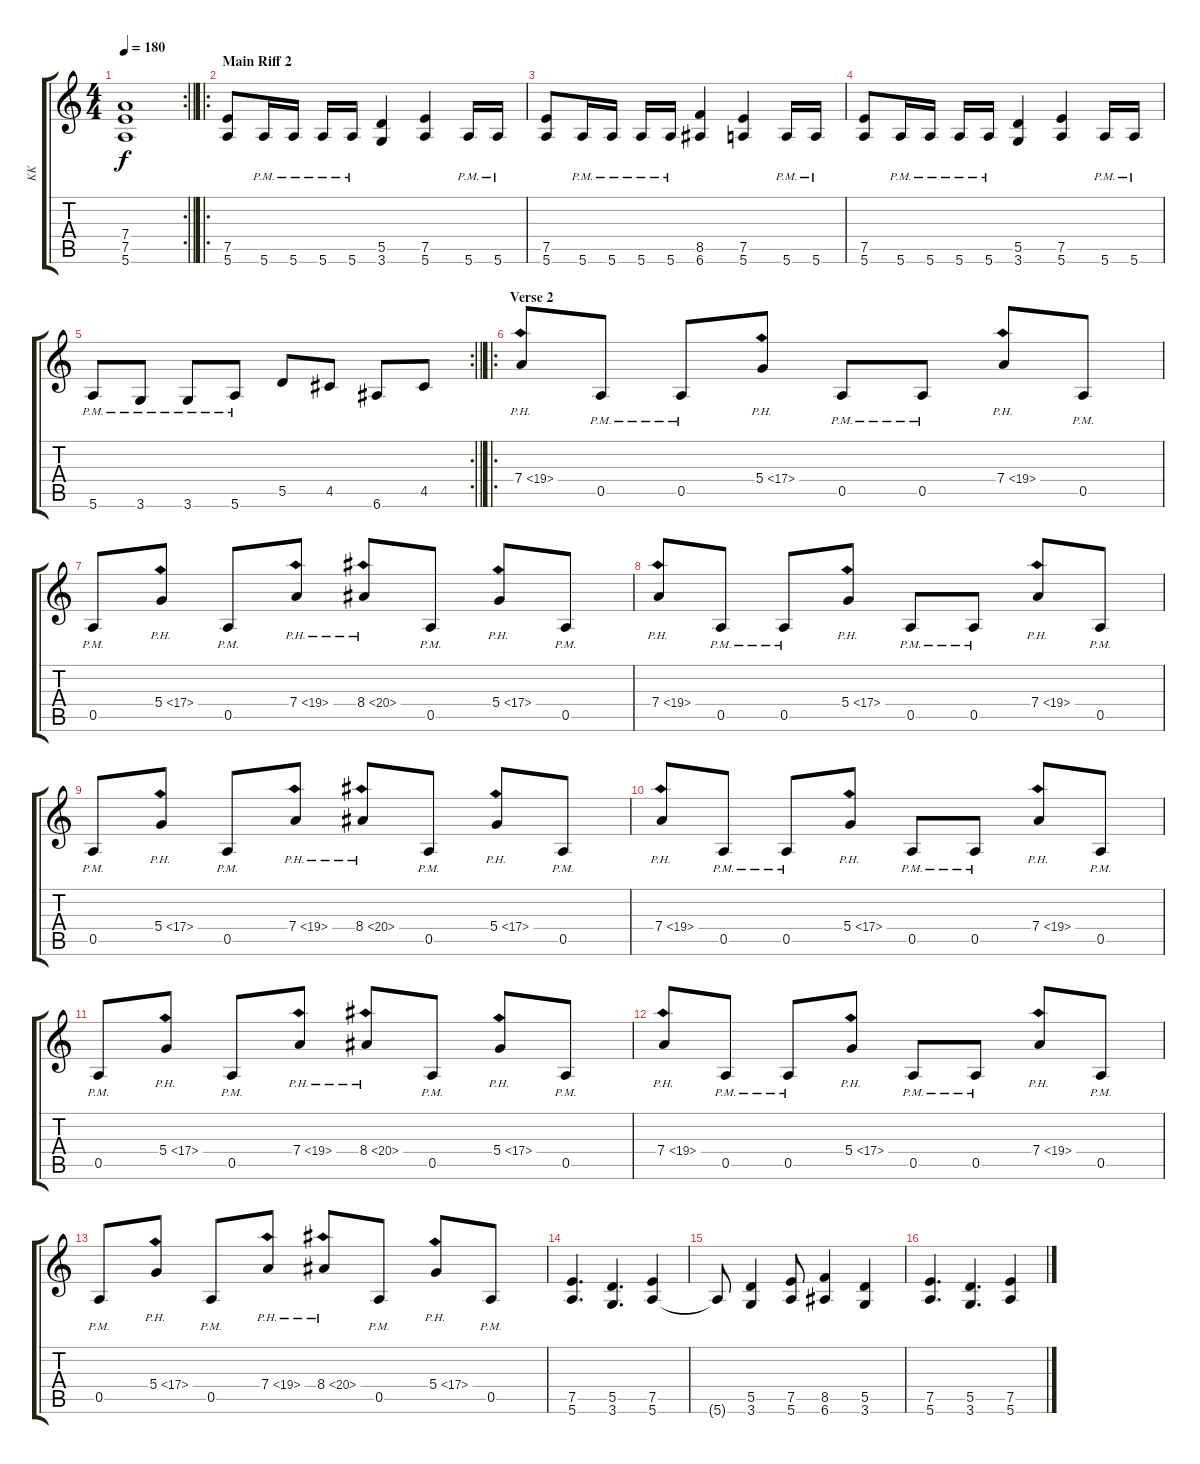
\track ("KK" "KK") {instrument overdrivenguitar}
\staff {score tabs}
\tuning (E4 B3 G3 D3 A2 E2) {hide}
\rc 2
\ts (4 4)
\tempo 180
\clef g2
\barLineRight lightlight
\ks c
(7.4 7.5 5.6).1{dy f} |
\ro
\section ("" "Main Riff 2")
(7.5 5.6).8 5.6{pm}.16 5.6{pm}.16 5.6{pm}.16 5.6{pm}.16 (5.5 3.6).4 (7.5 5.6).4 5.6{pm}.16 5.6{pm}.16 |
(7.5 5.6).8 5.6{pm}.16 5.6{pm}.16 5.6{pm}.16 5.6{pm}.16 (8.5 6.6).4 (7.5 5.6).4 5.6{pm}.16 5.6{pm}.16 |
(7.5 5.6).8 5.6{pm}.16 5.6{pm}.16 5.6{pm}.16 5.6{pm}.16 (5.5 3.6).4 (7.5 5.6).4 5.6{pm}.16 5.6{pm}.16 |
\rc 2
\barLineRight lightlight
5.6{pm}.8 3.6{pm}.8 3.6{pm}.8 5.6{pm}.8 5.5.8 4.5.8 6.6.8 4.5.8 |
\ro
\section ("" "Verse 2")
7.4{ph 12}.8 0.5{pm}.8 0.5{pm}.8 5.4{ph 12}.8 0.5{pm}.8 0.5{pm}.8 7.4{ph 12}.8 0.5{pm}.8 |
0.5{pm}.8 5.4{ph 12}.8 0.5{pm}.8 7.4{ph 12}.8 8.4{ph 12}.8 0.5{pm}.8 5.4{ph 12}.8 0.5{pm}.8 |
7.4{ph 12}.8 0.5{pm}.8 0.5{pm}.8 5.4{ph 12}.8 0.5{pm}.8 0.5{pm}.8 7.4{ph 12}.8 0.5{pm}.8 |
0.5{pm}.8 5.4{ph 12}.8 0.5{pm}.8 7.4{ph 12}.8 8.4{ph 12}.8 0.5{pm}.8 5.4{ph 12}.8 0.5{pm}.8 |
7.4{ph 12}.8 0.5{pm}.8 0.5{pm}.8 5.4{ph 12}.8 0.5{pm}.8 0.5{pm}.8 7.4{ph 12}.8 0.5{pm}.8 |
0.5{pm}.8 5.4{ph 12}.8 0.5{pm}.8 7.4{ph 12}.8 8.4{ph 12}.8 0.5{pm}.8 5.4{ph 12}.8 0.5{pm}.8 |
7.4{ph 12}.8 0.5{pm}.8 0.5{pm}.8 5.4{ph 12}.8 0.5{pm}.8 0.5{pm}.8 7.4{ph 12}.8 0.5{pm}.8 |
0.5{pm}.8 5.4{ph 12}.8 0.5{pm}.8 7.4{ph 12}.8 8.4{ph 12}.8 0.5{pm}.8 5.4{ph 12}.8 0.5{pm}.8 |
(7.5 5.6).4{d} (5.5 3.6).4{d} (7.5 5.6).4 |
5.6{t}.8 (5.5 3.6).4 (7.5 5.6).8 (8.5 6.6).4 (5.5 3.6).4 |
(7.5 5.6).4{d} (5.5 3.6).4{d} (7.5 5.6).4
